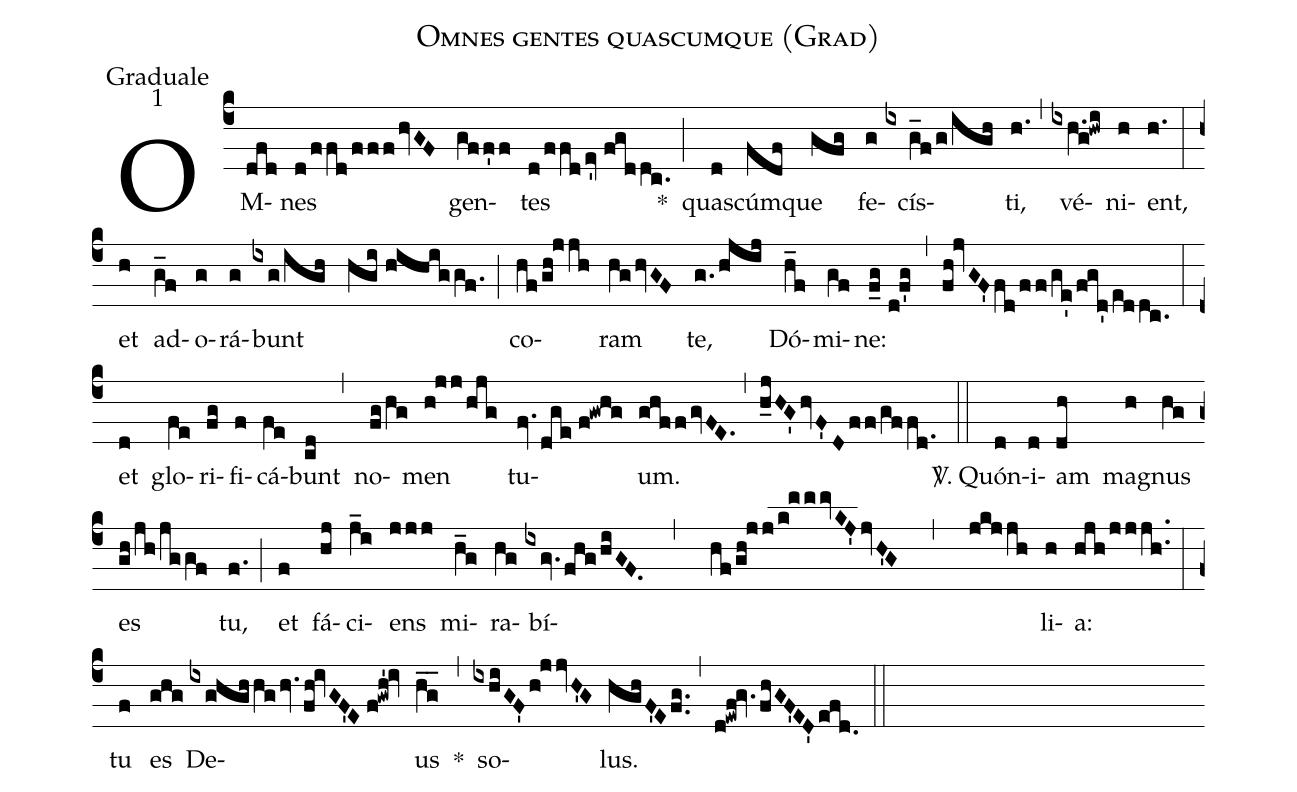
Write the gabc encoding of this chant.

name: Omnes gentes quascumque (Grad);
office-part: Graduale;
mode: 1;
%%
(c4) OM(dfd)nes(d/ffd/fffhvGF) gen(gff'f)tes(d/ffdev'//fgddc.) *(;) quas(d)cúm(fdf)que(gfg) fe(g)cís(ix//g_f/g/igh)ti,(h.) (,) vé(ixh.g!hwi)ni(h)ent,(h.) (:)
et(h) ad(g_f)o(g)rá(g)bunt(ixg/igh) (hgi//hihiggf.) (;) co(hf/gh!jjh)ram(hg/hvGF) te,(g./hjij) Dó(h_f)mi(gf)ne:(f_g//d!f'g) (,) (fh!jvGF'fd/ff/ge'/fgd'/eddc.) (:)
et(d) glo(fe)ri(fg)fi(f)cá(fe)bunt(cd) (,) no(fg/hg)men(h!jj/hjg) tu(fv.dge//f!gwhg)um.(ghffgvFE.) (,) (h_jHG'hvF'Dff/gffd.) (::)
<sp>V/</sp>. Quón(d)i(d)am(dh) ma(h)gnus(hg) es(gh/jh/jggf) tu,(f.) (;) et(f) fá(hj)ci(j_i)ens(jjj) mi(h_g)ra(hg)bí(ixgv.fhg/hiGF. , hf/gh!jj/k!mmmvKJ'jvH'G , jkjjh)li(h)a:(hjh/jjjh..) (:)
tu(f) es(ghg) De(ixghghhghv.fh!ivGF'E//f!gwh'!iv)us(hg__) *(,) so(ixhiGF'h!jjvH'G)lus.(hghF'Efg..) (,) (d!ewf!gv.fhGF'ED'efd.) (::)
